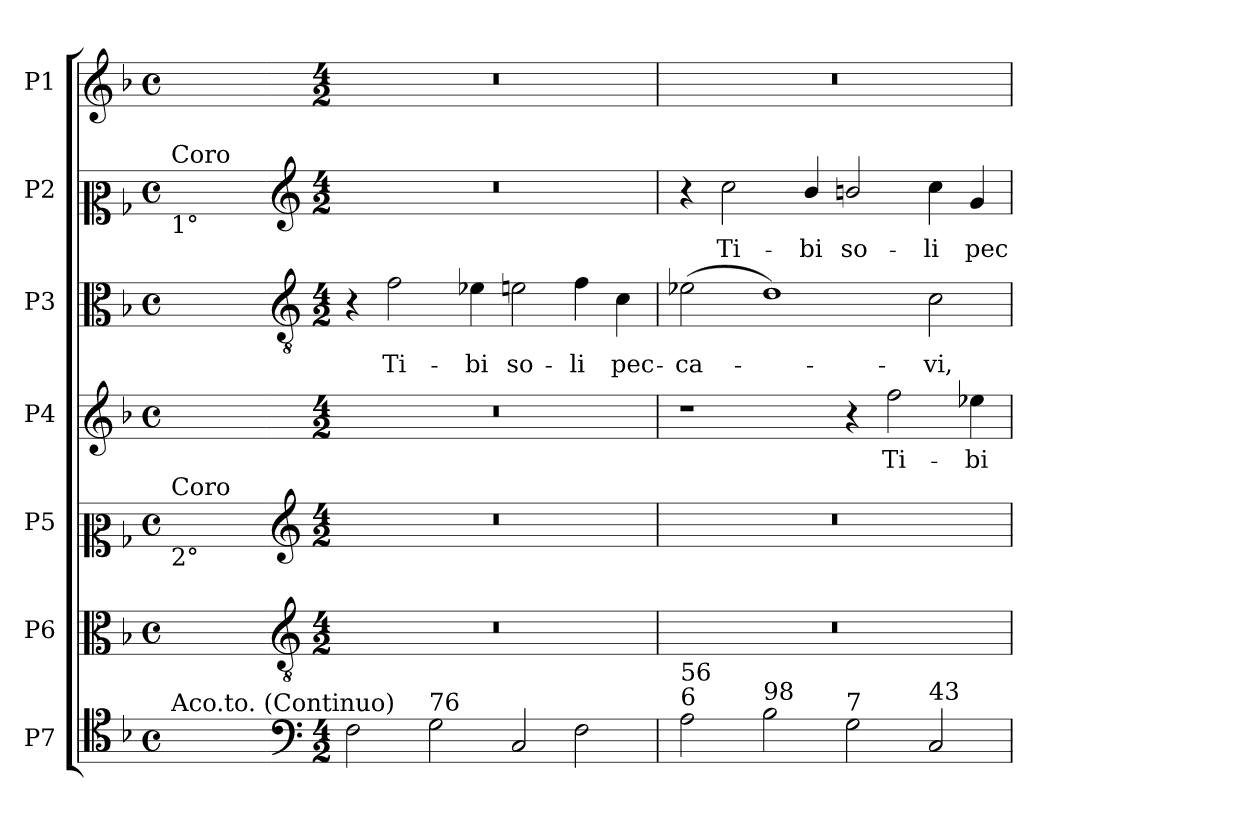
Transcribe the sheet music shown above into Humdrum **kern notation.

**kern	**kern	**kern	**kern	**text	**kern	**text	**kern	**text	**kern
*part7	*part6	*part5	*part4	*part4	*part3	*part3	*part2	*part2	*part1
*staff7	*staff6	*staff5	*staff4	*staff4	*staff3	*staff3	*staff2	*staff2	*staff1
*I"P7	*I"P6	*I"P5	*I"P4	*	*I"P3	*	*I"P2	*	*I"P1
!!LO:PB:g=z
*clefC4	*clefC3	*clefC2	*clefG2	*	*clefC3	*	*clefC2	*	*clefG2
*	*ITrd7c12	*	*	*	*ITrd7c12	*	*	*	*
*k[b-]	*k[b-]	*k[b-]	*k[b-]	*	*k[b-]	*	*k[b-]	*	*k[b-]
*F:	*F:	*F:	*F:	*	*F:	*	*F:	*	*F:
*M4/4	*M4/4	*M4/4	*M4/4	*	*M4/4	*	*M4/4	*	*M4/4
*met(c)	*met(c)	*met(c)	*met(c)	*	*met(c)	*	*met(c)	*	*met(c)
=1	=1	=1	=1	=1	=1	=1	=1	=1	=1
!	!	!	!	!	!	!	!LO:TX:b:t=1°	!	!
!	!	!	!	!	!	!	!LO:TX:t=Coro	!	!
!	!	!LO:TX:b:t=2°	!	!	!	!	!	!	!
!	!	!LO:TX:t=Coro	!	!	!	!	!	!	!
!LO:TX:a:t=Aco.to. (Continuo)	!	!	!	!	!	!	!	!	!
1ryy	1ryy	1ryy	1ryy	.	1ryy	.	1ryy	.	1ryy
=1-	=1-	=1-	=1-	=1-	=1-	=1-	=1-	=1-	=1-
*clefF4	*clefGv2	*clefG2	*	*	*clefGv2	*	*clefG2	*	*
*M4/2	*M4/2	*M4/2	*M4/2	*	*M4/2	*	*M4/2	*	*M4/2
!	!LO:N:vis=1	!LO:N:vis=1	!LO:N:vis=1	!	!	!	!LO:N:vis=1	!	!LO:N:vis=1
2Fi\	0r	0r	0r	.	4r	.	0r	.	0r
!	!	!	!	!	!	!LO:LY:b:color=#000000	!	!	!
.	.	.	.	.	2Fi\	Ti-	.	.	.
!LO:TX:a:t=76	!	!	!	!	!	!	!	!	!
2Gi\	.	.	.	.	.	.	.	.	.
!	!	!	!	!	!	!LO:LY:b:color=#000000	!	!	!
.	.	.	.	.	4E-Xi\	-bi	.	.	.
!	!	!	!	!	!	!LO:LY:b:color=#000000	!	!	!
2Ci/	.	.	.	.	2Eni\	so-	.	.	.
!	!	!	!	!	!	!LO:LY:b:color=#000000	!	!	!
2Fi\	.	.	.	.	4Fi\	-li	.	.	.
!	!	!	!	!	!	!LO:LY:b:color=#000000	!	!	!
.	.	.	.	.	4Ci\	pec-	.	.	.
=2	=2	=2	=2	=2	=2	=2	=2	=2	=2
!	!LO:N:vis=1	!LO:N:vis=1	!	!	!	!	!	!	!
!LO:TX:a:t=6	!	!	!	!	!	!	!	!	!
!LO:TX:t=56	!	!	!	!	!	!	!	!	!
!	!	!	!	!	!	!LO:LY:b:color=#000000	!	!	!LO:N:vis=1
2Ai\	0r	0r	1r	.	(2E-Xi\	-ca-	4r	.	0r
!	!	!	!	!	!	!	!	!LO:LY:b:color=#000000	!
.	.	.	.	.	.	.	2cci\	Ti-	.
!LO:TX:a:t=98	!	!	!	!	!	!	!	!	!
2B-i\	.	.	.	.	1Di)	.	.	.	.
!	!	!	!	!	!	!	!	!LO:LY:b:color=#000000	!
.	.	.	.	.	.	.	4b-i/	-bi	.
!LO:TX:a:t=7	!	!	!	!	!	!	!	!	!
!	!	!	!	!	!	!	!	!LO:LY:b:color=#000000	!
2Gi\	.	.	4r	.	.	.	2bni/	so-	.
!	!	!	!	!LO:LY:b:color=#000000	!	!	!	!	!
.	.	.	2ffi\	Ti-	.	.	.	.	.
!	!	!	!	!	!	!LO:LY:b:color=#000000	!	!	!
!LO:TX:a:t=43	!	!	!	!	!	!	!	!	!
!	!	!	!	!	!	!	!	!LO:LY:b:color=#000000	!
2Ci/	.	.	.	.	2Ci\	-vi,	4cci\	-li	.
!	!	!	!	!LO:LY:b:color=#000000	!	!	!	!	!
!	!	!	!	!	!	!	!	!LO:LY:b:color=#000000	!
.	.	.	4ee-Xi\	-bi	.	.	4gi/	pec-	.
=	=	=	=	=	=	=	=	=	=
*-	*-	*-	*-	*-	*-	*-	*-	*-	*-
